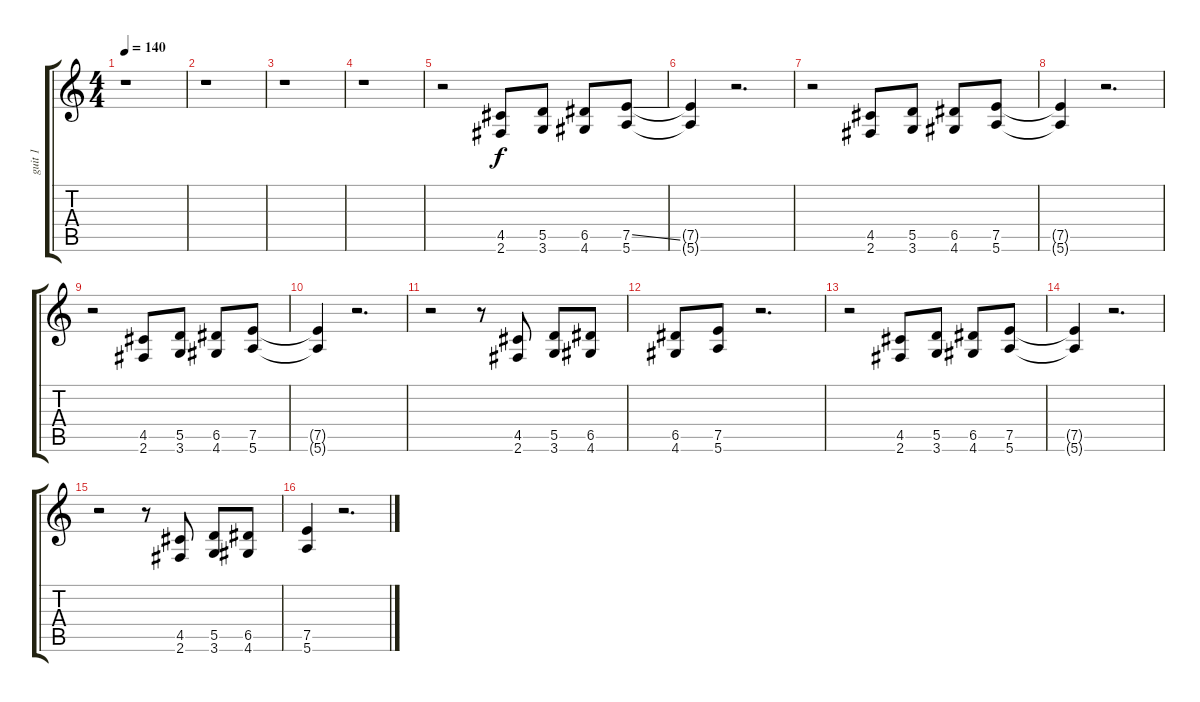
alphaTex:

\track ("guit 1" "guit 1") {instrument overdrivenguitar}
\staff {score tabs}
\tuning (E4 B3 G3 D3 A2 E2) {hide}
\ts (4 4)
\tempo 140
\clef g2
\ks c
r.1{dy f instrument overdrivenguitar} |
r.1 |
r.1 |
r.1 |
r.2 (4.5 2.6).8 (5.5 3.6).8 (6.5 4.6).8 (7.5{ss} 5.6).8 |
(7.5{t} 5.6{t}).4 r.2{d} |
r.2 (4.5 2.6).8 (5.5 3.6).8 (6.5 4.6).8 (7.5 5.6).8 |
(7.5{t} 5.6{t}).4 r.2{d} |
r.2 (4.5 2.6).8 (5.5 3.6).8 (6.5 4.6).8 (7.5 5.6).8 |
(7.5{t} 5.6{t}).4 r.2{d} |
r.2 r.8 (4.5 2.6).8 (5.5 3.6).8 (6.5 4.6).8 |
(6.5 4.6).8 (7.5 5.6).8 r.2{d} |
r.2 (4.5 2.6).8 (5.5 3.6).8 (6.5 4.6).8 (7.5 5.6).8 |
(7.5{t} 5.6{t}).4 r.2{d} |
r.2 r.8 (4.5 2.6).8 (5.5 3.6).8 (6.5 4.6).8 |
(7.5 5.6).4 r.2{d}
